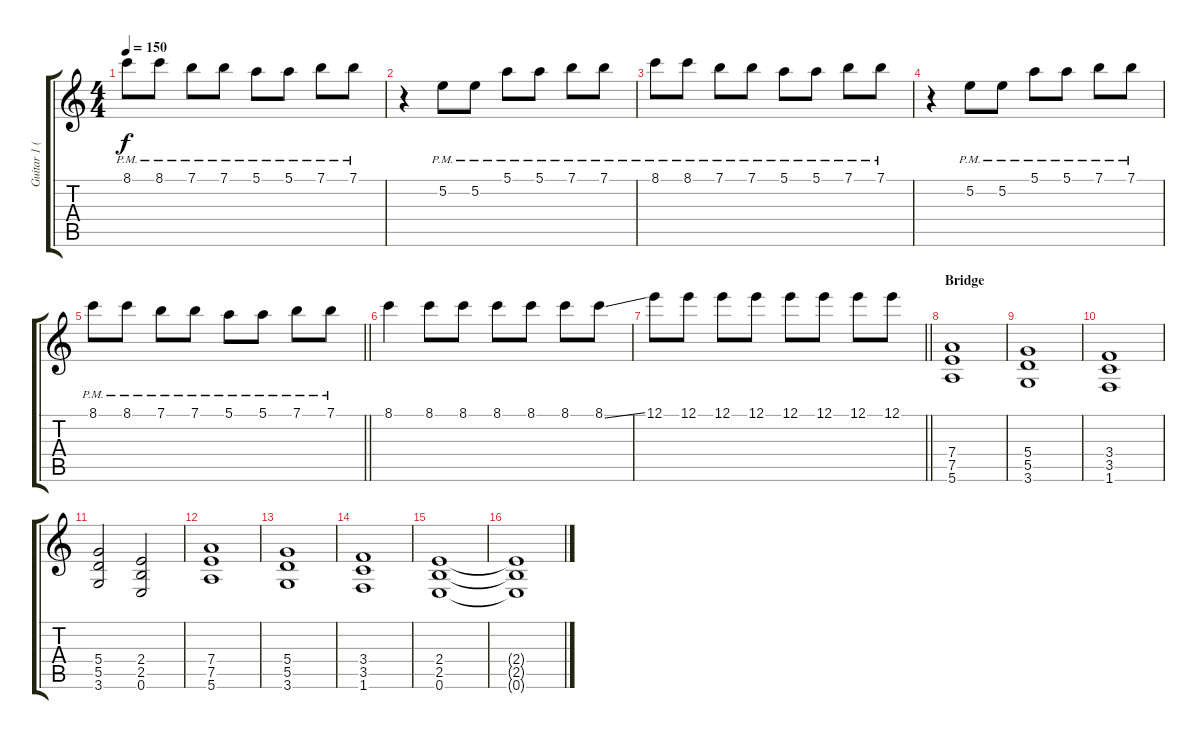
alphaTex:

\track ("Guitar 1 (Dori)" "Guitar 1 (") {mute instrument overdrivenguitar}
\staff {score tabs}
\tuning (E4 B3 G3 D3 A2 E2) {hide}
\ts (4 4)
\tempo 150
\clef g2
\ks c
8.1{pm}.8{dy f} 8.1{pm}.8 7.1{pm}.8 7.1{pm}.8 5.1{pm}.8 5.1{pm}.8 7.1{pm}.8 7.1{pm}.8 |
r.4 5.2{pm}.8 5.2{pm}.8 5.1{pm}.8 5.1{pm}.8 7.1{pm}.8 7.1{pm}.8 |
8.1{pm}.8 8.1{pm}.8 7.1{pm}.8 7.1{pm}.8 5.1{pm}.8 5.1{pm}.8 7.1{pm}.8 7.1{pm}.8 |
r.4 5.2{pm}.8 5.2{pm}.8 5.1{pm}.8 5.1{pm}.8 7.1{pm}.8 7.1{pm}.8 |
\barLineRight lightlight
8.1{pm}.8 8.1{pm}.8 7.1{pm}.8 7.1{pm}.8 5.1{pm}.8 5.1{pm}.8 7.1{pm}.8 7.1{pm}.8 |
\section ("" "")
8.1.4 8.1.8 8.1.8 8.1.8 8.1.8 8.1.8 8.1{ss}.8 |
\barLineRight lightlight
12.1.8 12.1.8 12.1.8 12.1.8 12.1.8 12.1.8 12.1.8 12.1.8 |
\section ("" "Bridge")
(7.4 7.5 5.6).1 |
(5.4 5.5 3.6).1 |
(3.4 3.5 1.6).1 |
(5.4 5.5 3.6).2 (2.4 2.5 0.6).2 |
(7.4 7.5 5.6).1 |
(5.4 5.5 3.6).1 |
(3.4 3.5 1.6).1 |
(2.4 2.5 0.6).1 |
(2.4{t} 2.5{t} 0.6{t}).1
